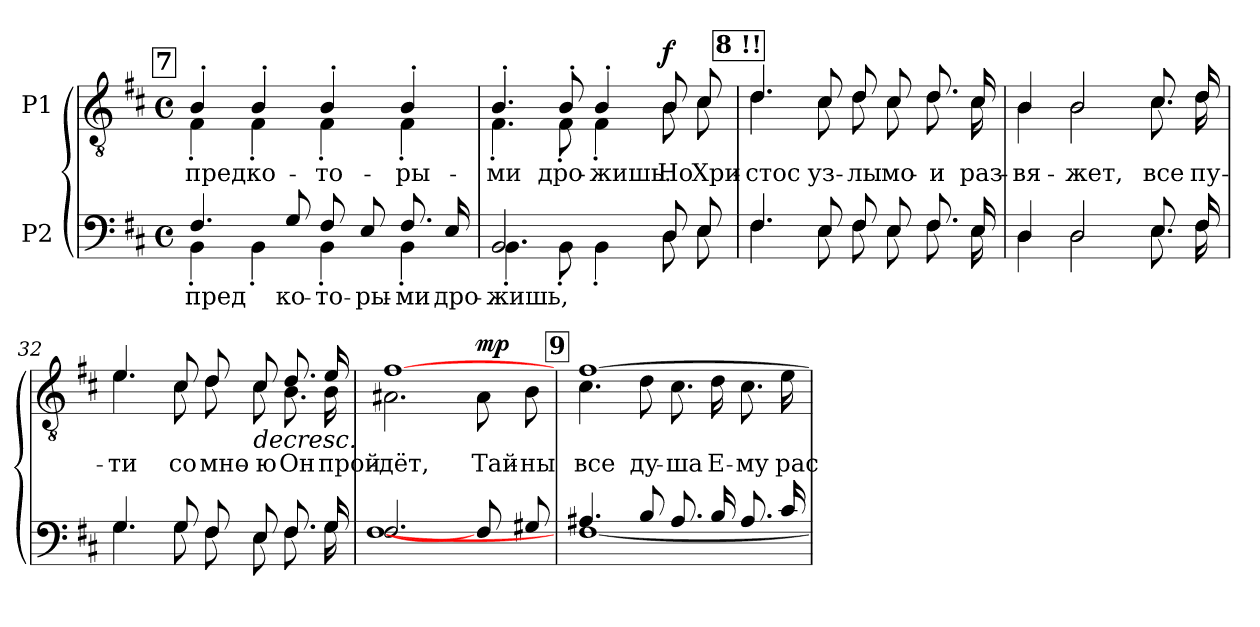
**kern	**text	**kern	**text	**dynam
*part2	*part2	*part1	*part1	*part1
*staff2	*staff2	*staff1	*staff1	*staff1
*I"P2	*	*I"P1	*	*
*clefF4	*	*clefGv2	*	*
*	*	*ITrd7c12	*	*
*k[f#c#]	*	*k[f#c#]	*	*
*b:	*	*b:	*	*
*M4/4	*	*M4/4	*	*
*met(c)	*	*met(c)	*	*
!!LO:REH:place=s1:B:color=#000000:enc=box:fs=19.9975:t=7
=28	=28	=28	=28	=28
!	!LO:LY:a:color=#000000	!	!	!
*^	*	*	*	*
!	!	!	!	!LO:LY:b:color=#000000	!
*	*	*	*^	*	*
4.F#i/	4BB'i\	пред	4BB'i/	4FF#'i\	пред	.
!	!	!	!	!	!LO:LY:b:color=#000000	!
.	4BB'i\	.	4BB'i/	4FF#'i\	ко-	.
!	!	!LO:LY:a:color=#000000	!	!	!	!
8Gi/	.	ко-	.	.	.	.
!	!	!LO:LY:a:color=#000000	!	!	!	!
!	!	!	!	!	!LO:LY:b:color=#000000	!
8F#i/	4BB'i\	-то-	4BB'i/	4FF#'i\	-то-	.
!	!	!LO:LY:a:color=#000000	!	!	!	!
8Ei/	.	-ры-	.	.	.	.
!	!	!LO:LY:a:color=#000000	!	!	!	!
!	!	!	!	!	!LO:LY:b:color=#000000	!
8.F#i/	4BB'i\	-ми	4BB'i/	4FF#'i\	-ры-	.
!	!	!LO:LY:a:color=#000000	!	!	!	!
16Ei/L	.	дро-	.	.	.	.
=29	=29	=29	=29	=29	=29	=29
!	!	!LO:LY:a:color=#000000	!	!	!	!
!	!	!	!	!	!LO:LY:b:color=#000000	!
2.BBi/	4.BB'i\	-жишь,	4.BB'i/	4.FF#'i\	-ми	.
!	!	!	!	!	!LO:LY:b:color=#000000	!
.	8BB'i\	.	8BB'i/	8FF#'i\	дро-	.
!	!	!	!	!	!LO:LY:b:color=#000000	!
.	4BB'i\	.	4BB'i/	4FF#'i\	-жишь.	.
!	!	!	!	!	!LO:LY:b:color=#000000	!
8Di/	8Di\	.	8BBi/	8BBi\	Но	f
!	!	!	!	!	!LO:LY:b:color=#000000	!
8Ei/L	8Ei\L	.	8C#i/L	8C#i\L	Хри-	.
!!LO:REH:place=s1:B:color=#000000:enc=box:fs=19.9975:t=8	!!
=30	=30	=30	=30	=30	=30	=30
!	!	!	!	!	!LO:LY:b:color=#000000	!
4.F#i/	4.F#i\	.	4.Di/	4.Di\	-стос	.
!	!	!	!	!	!LO:LY:b:color=#000000	!
8Ei/	8Ei\	.	8C#i/	8C#i\	уз-	.
!	!	!	!	!	!LO:LY:b:color=#000000	!
8F#i/	8F#i\	.	8Di/	8Di\	-лы	.
!	!	!	!	!	!LO:LY:b:color=#000000	!
8Ei/	8Ei\	.	8C#i/	8C#i\	мо-	.
!	!	!	!	!	!LO:LY:b:color=#000000	!
8.F#i/	8.F#i\	.	8.Di/	8.Di\	-и	.
!	!	!	!	!	!LO:LY:b:color=#000000	!
16Ei/L	16Ei\L	.	16C#i/L	16C#i\L	раз-	.
!!LO:LB:g=z	!!
=31	=31	=31	=31	=31	=31	=31
!	!	!	!	!	!LO:LY:b:color=#000000	!
4Di/	4Di\	.	4BBi/	4BBi\	-вя-	.
!	!	!	!	!	!LO:LY:b:color=#000000	!
2Di/	2Di\	.	2BBi/	2BBi\	-жет,	.
!	!	!	!	!	!LO:LY:b:color=#000000	!
8.Ei/	8.Ei\	.	8.C#i/	8.C#i\	все	.
!	!	!	!	!	!LO:LY:b:color=#000000	!
16F#i/L	16F#i\L	.	16Di/L	16Di\L	пу-	.
=32	=32	=32	=32	=32	=32	=32
!	!	!	!	!	!LO:LY:b:color=#000000	!
4.Gi/	4.Gi\	.	4.Ei/	4.Ei\	-ти	.
!	!	!	!	!	!LO:LY:b:color=#000000	!
8Gi/	8Gi\	.	8C#i/	8C#i\	со	.
!	!	!	!	!	!LO:LY:b:color=#000000	!
8F#i/	8F#i\	.	8Di/	8Di\	мно-	.
!	!	!	!	!	!LO:LY:b:color=#000000	!LO:HP:b
8Ei/	8Ei\	.	8C#i/	8C#i\	-ю	>
!	!	!	!	!	!LO:LY:b:color=#000000	!
8.F#i/	8.F#i\	.	8.Di/	8.BBi\	Он	.
!	!	!	!	!	!LO:LY:b:color=#000000	!
16Gi/L	16Gi\L	.	16Ei/L	16BBi\L	прой-	.
=33	=33	=33	=33	=33	=33	=33
!	!	!	!	!	!LO:LY:b:color=#000000	!
2.F#i/	[1F#i\	.	[1F#i/	2.AA#Xi\	-дёт,	.
!	!	!	!	!	!LO:LY:b:color=#000000	!
8F#i/]	.	.	.	8AA#i\	Тай-	mp
!	!	!	!	!	!LO:LY:b:color=#000000	!
8G#Xi/L	.	.	.	8BBi\L	-ны	.
*v	*v	*	*	*	*	*
*	*	*v	*v	*	*
.	.	.	.	]
!!LO:REH:place=s1:B:color=#000000:enc=box:fs=19.9975:t=9
=34	=34	=34	=34	=34
*^	*	*^	*	*
!	!	!	!	!	!LO:LY:b:color=#000000	!
4.A#Xi/	[1F#i\	.	[1F#i/	4.C#i\	все	.
!	!	!	!	!	!LO:LY:b:color=#000000	!
8Bi/	.	.	.	8Di\	ду-	.
!	!	!	!	!	!LO:LY:b:color=#000000	!
8.A#i/	.	.	.	8.C#i\	-ша	.
!	!	!	!	!	!LO:LY:b:color=#000000	!
16Bi/	.	.	.	16Di\	Е-	.
!	!	!	!	!	!LO:LY:b:color=#000000	!
8.A#i/	.	.	.	8.C#i\	-му	.
!	!	!	!	!	!LO:LY:b:color=#000000	!
16c#i/L	.	.	.	16Ei\L	рас-	.
*v	*v	*	*	*	*	*
*	*	*v	*v	*	*
=	=	=	=	=
*-	*-	*-	*-	*-
